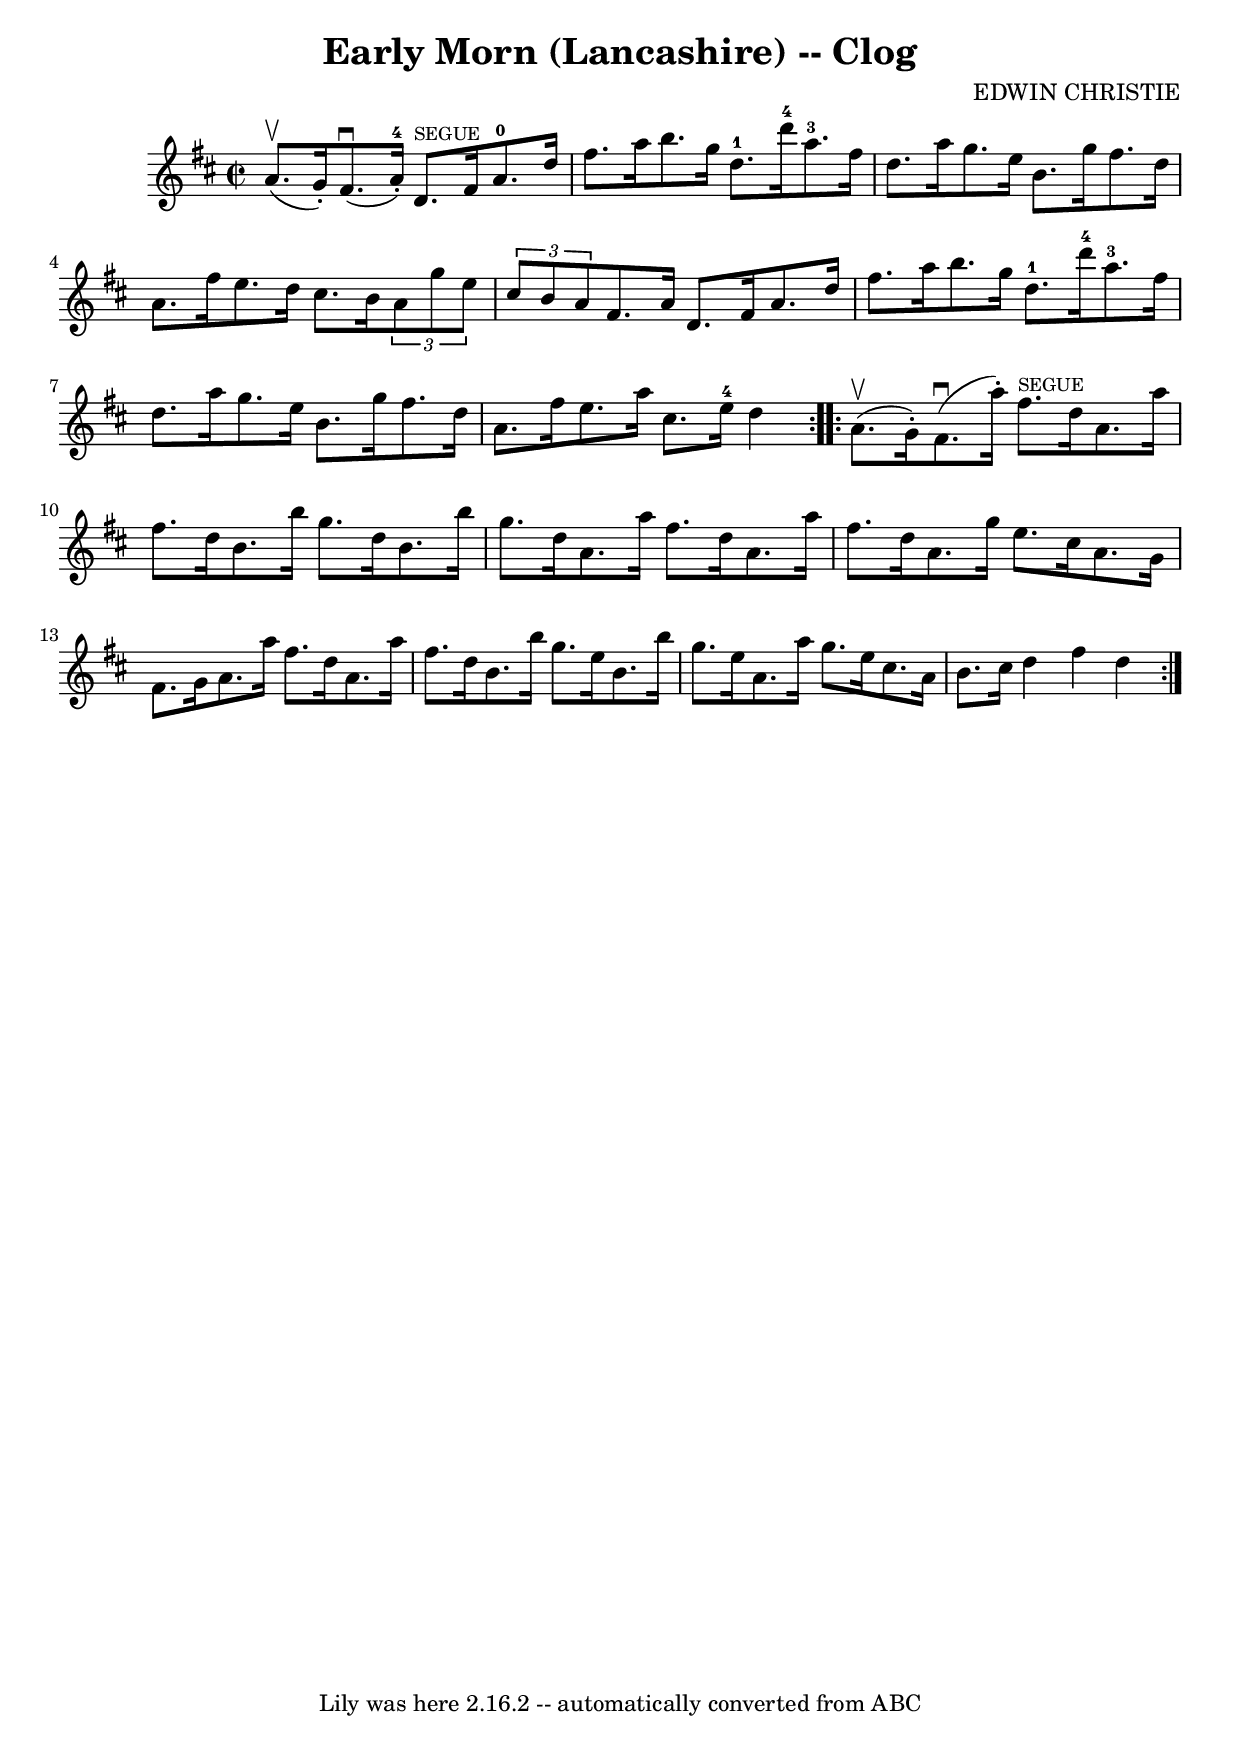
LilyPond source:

\version "2.16.2"
\include "Mammoth.ily"
\header {
  %% book = "Ryan's Mammoth Collection"
  composer = "EDWIN CHRISTIE"
  crossRefNumber = "1"
  footnotes = "\\\\159 945"
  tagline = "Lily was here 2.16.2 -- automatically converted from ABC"
  title = "Early Morn (Lancashire) -- Clog"

}
voicedefault =  {



  \repeat volta 2 {

    \override Staff.TimeSignature #'style = #'C
    \time 2/2 
    \key d \major
    a'8.^\upbow(g'16 -.) |
    fis'8. 
    ^\downbow(a'16-4-.) d'8.^\segue fis'16 a'8.-0 d''16    
    fis''8. a''16    |
    b''8. g''16 d''8.-1 d'''16-4     
    a''8.-3 fis''16 d''8. a''16    |
    g''8. e''16 b'8.   
    g''16 fis''8. d''16 a'8. fis''16    |
    e''8. d''16    
    cis''8. b'16    \times 2/3 { a'8 g''8 e''8  
			       }   \times 2/3 {   
				 cis''8 b'8 a'8  
			       }   |
    fis'8. a'16 d'8. fis'16 a'8. 
    d''16 fis''8. a''16    |
    b''8. g''16 d''8.-1   
    d'''16-4 a''8.-3 fis''16 d''8. a''16    |
    g''8.    
    e''16 b'8. g''16 fis''8. d''16 a'8. fis''16    |
    
    e''8. a''16 cis''8. e''16-4 d''4  
  }     
  \repeat volta 2 {
    a'8. 
    ^\upbow(g'16 -.) |
    fis'8.^\downbow(a''16 -.) fis''8. 
    ^\segue d''16 a'8. a''16 fis''8. d''16    |
    b'8.    
    b''16 g''8. d''16 b'8. b''16 g''8. d''16    |
    a'8.   
    a''16 fis''8. d''16 a'8. a''16 fis''8. d''16    |
    
    a'8. g''16 e''8. cis''16 a'8. g'16 fis'8. g'16    |
    
    a'8. a''16 fis''8. d''16 a'8. a''16 fis''8. d''16    
    |
    b'8. b''16 g''8. e''16 b'8. b''16 g''8. e''16   
    |
    a'8. a''16 g''8. e''16 cis''8. a'16 b'8.    
    cis''16    |
    d''4 fis''4 d''4    
  }   

}

\score{
  <<

    \context Staff="default"
    {
      \voicedefault 
      
    }

  >>
  \layout {
    
  }
  \midi {
  }

}
